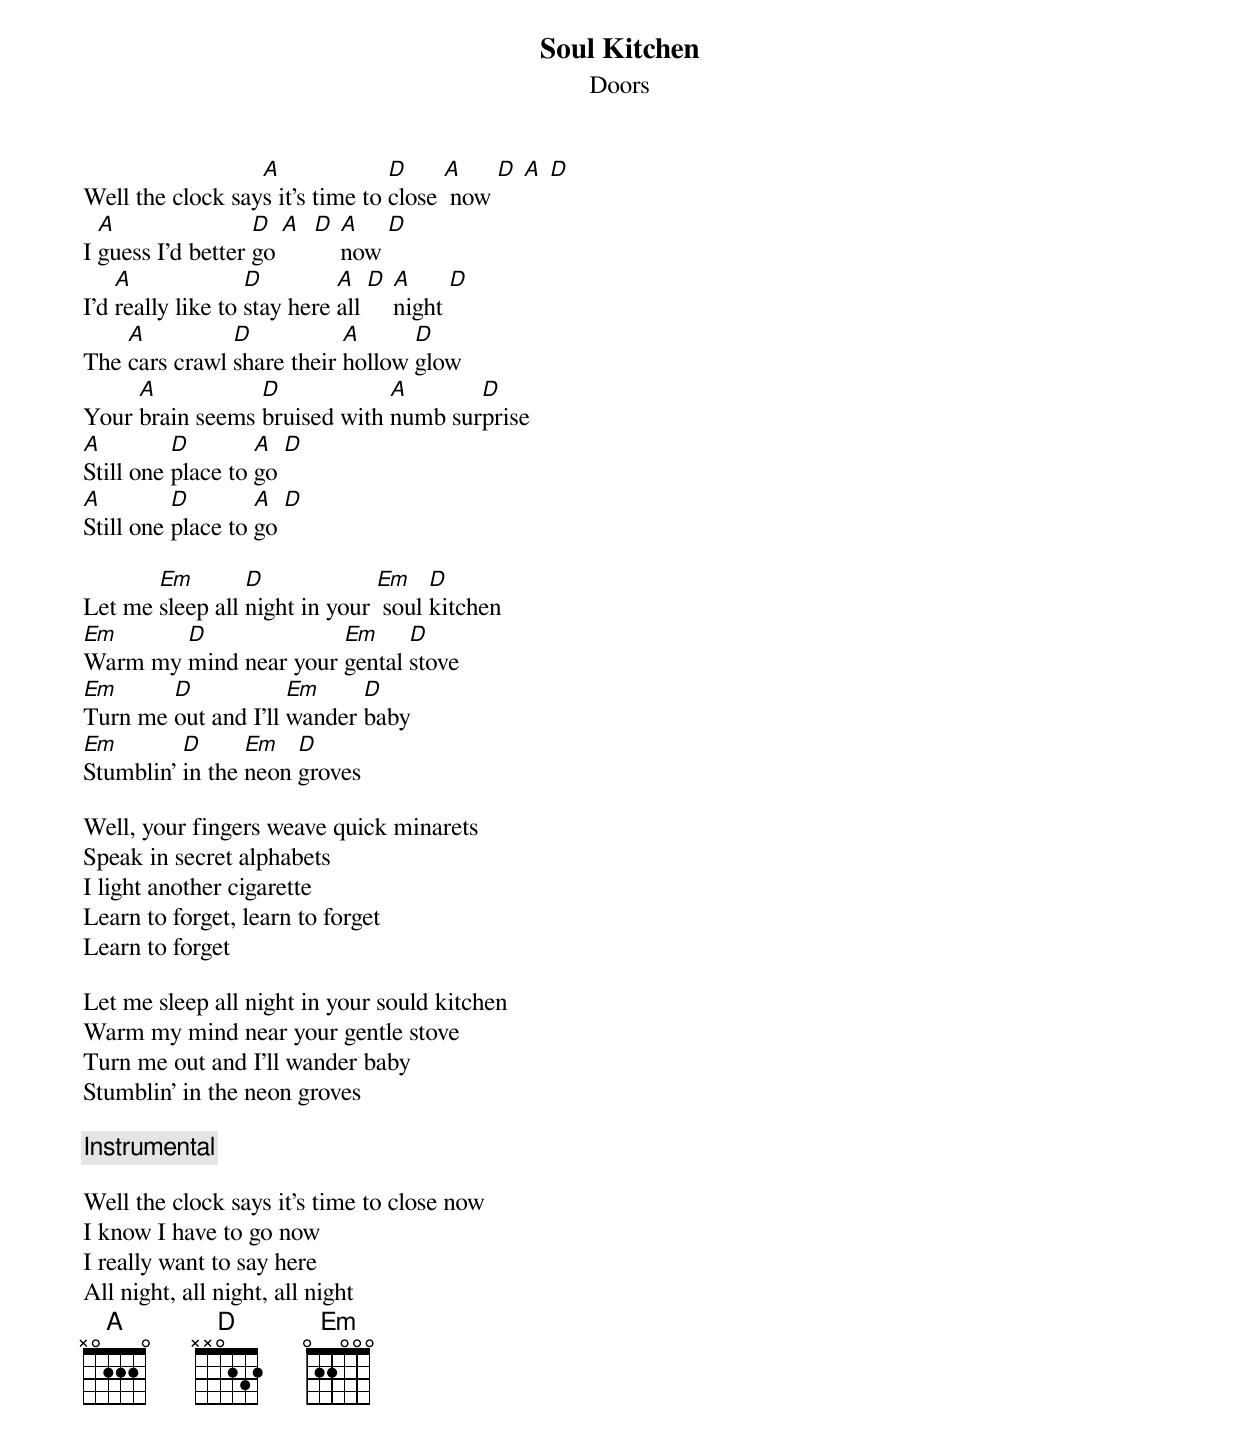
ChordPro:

{title:Soul Kitchen}
{subtitle:Doors}

Well the clock say[A]s it's time to [D]close [A] now [D] [A] [D]
I [A]guess I'd better [D]go [A]  [D] [A]now [D]
I'd [A]really like to [D]stay here [A]all [D] [A]night [D]
The [A]cars crawl [D]share their [A]hollow [D]glow
Your [A]brain seems [D]bruised with [A]numb sur[D]prise
[A]Still one [D]place to [A]go [D]
[A]Still one [D]place to [A]go [D]

Let me [Em]sleep all [D]night in your [Em] soul [D]kitchen
[Em]Warm my [D]mind near your [Em]gental [D]stove
[Em]Turn me [D]out and I'll [Em]wander [D]baby
[Em]Stumblin' [D]in the [Em]neon [D]groves

Well, your fingers weave quick minarets
Speak in secret alphabets
I light another cigarette
Learn to forget, learn to forget
Learn to forget

Let me sleep all night in your sould kitchen
Warm my mind near your gentle stove
Turn me out and I'll wander baby
Stumblin' in the neon groves

{c:Instrumental}

Well the clock says it's time to close now
I know I have to go now
I really want to say here
All night, all night, all night
